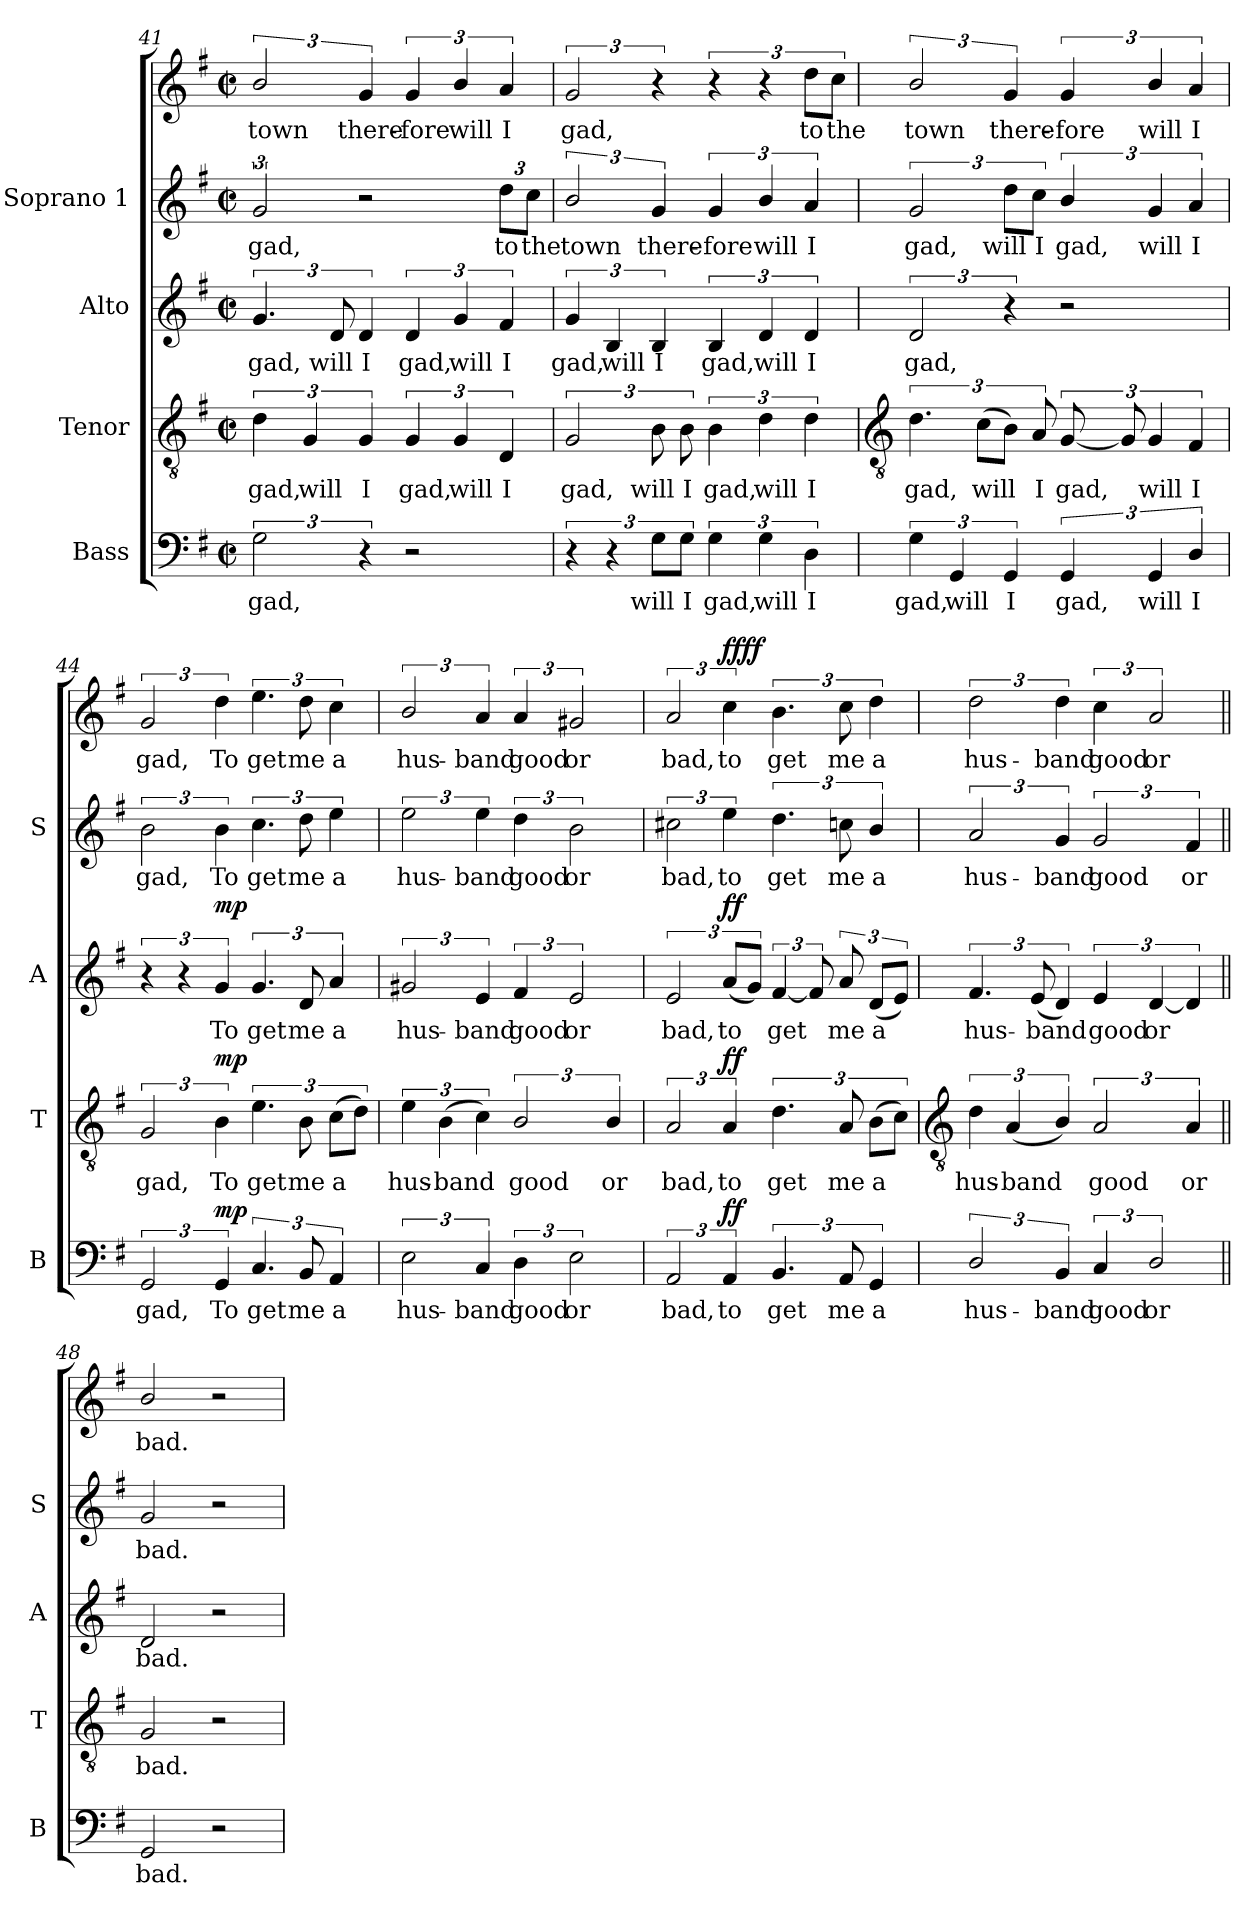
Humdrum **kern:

**kern	**text	**dynam	**kern	**text	**dynam	**kern	**text	**dynam	**kern	**text	**kern	**text	**dynam
*part4	*part4	*part4	*part3	*part3	*part3	*part2	*part2	*part2	*part1	*part1	*part1	*part1	*part1
*staff5	*staff5	*staff5	*staff4	*staff4	*staff4	*staff3	*staff3	*staff3	*staff2	*staff2	*staff1	*staff1	*staff1/2
*I"Bass	*	*	*I"Tenor	*	*	*I"Alto	*	*	*I"Soprano 1	*	*	*	*
*I'B	*	*	*I'T	*	*	*I'A	*	*	*I'S	*	*	*	*
*clefF4	*	*	*clefGv2	*	*	*clefG2	*	*	*clefG2	*	*clefG2	*	*
*k[f#]	*	*	*k[f#]	*	*	*k[f#]	*	*	*k[f#]	*	*k[f#]	*	*
*G:	*	*	*G:	*	*	*G:	*	*	*G:	*	*G:	*	*
*M2/2	*	*	*M2/2	*	*	*M2/2	*	*	*M2/2	*	*M2/2	*	*
*met(c|)	*	*	*met(c|)	*	*	*met(c|)	*	*	*met(c|)	*	*met(c|)	*	*
=41	=41	=41	=41	=41	=41	=41	=41	=41	=41	=41	=41	=41	=41
!	!LO:LY:b	!	!	!LO:LY:b	!	!	!LO:LY:b	!	!	!LO:LY:b	!	!LO:LY:b	!
3G	gad,	.	6d	gad,	.	6.g	gad,	.	3g	gad,	3b/	town	.
!	!	!	!	!LO:LY:b	!	!	!	!	!	!	!	!	!
.	.	.	6G	will	.	.	.	.	.	.	.	.	.
!	!	!	!	!	!	!	!LO:LY:b	!	!	!	!	!	!
.	.	.	.	.	.	12d	will	.	.	.	.	.	.
!	!	!	!	!LO:LY:b	!	!	!LO:LY:b	!	!	!	!	!LO:LY:b	!
6r	.	.	6G	I	.	6d	I	.	2r	.	6g	there-	.
!	!	!	!	!LO:LY:b	!	!	!LO:LY:b	!	!	!	!	!LO:LY:b	!
2r	.	.	6G	gad,	.	6d	gad,	.	.	.	6g	-fore	.
!	!	!	!	!LO:LY:b	!	!	!LO:LY:b	!	!	!	!	!LO:LY:b	!
.	.	.	6G	will	.	6g	will	.	.	.	6b/	will	.
!	!	!	!	!LO:LY:b	!	!	!LO:LY:b	!	!	!LO:LY:b	!	!LO:LY:b	!
.	.	.	6D	I	.	6f#	I	.	12dd\L	to	6a	I	.
!	!	!	!	!	!	!	!	!	!	!LO:LY:b	!	!	!
.	.	.	.	.	.	.	.	.	12cc\J	the	.	.	.
=42	=42	=42	=42	=42	=42	=42	=42	=42	=42	=42	=42	=42	=42
!	!	!	!	!LO:LY:b	!	!	!LO:LY:b	!	!	!LO:LY:b	!	!LO:LY:b	!
6r	.	.	3G	gad,	.	6g	gad,	.	3b/	town	3g	gad,	.
!	!	!	!	!	!	!	!LO:LY:b	!	!	!	!	!	!
6r	.	.	.	.	.	6B	will	.	.	.	.	.	.
!	!LO:LY:b	!	!	!LO:LY:b	!	!	!LO:LY:b	!	!	!LO:LY:b	!	!	!
12G\L	will	.	12B	will	.	6B	I	.	6g	there-	6r	.	.
!	!LO:LY:b	!	!	!LO:LY:b	!	!	!	!	!	!	!	!	!
12G\J	I	.	12B	I	.	.	.	.	.	.	.	.	.
!	!LO:LY:b	!	!	!LO:LY:b	!	!	!LO:LY:b	!	!	!LO:LY:b	!	!	!
6G	gad,	.	6B	gad,	.	6B	gad,	.	6g	-fore	6r	.	.
!	!LO:LY:b	!	!	!LO:LY:b	!	!	!LO:LY:b	!	!	!LO:LY:b	!	!	!
6G	will	.	6d	will	.	6d	will	.	6b/	will	6r	.	.
!	!LO:LY:b	!	!	!LO:LY:b	!	!	!LO:LY:b	!	!	!LO:LY:b	!	!LO:LY:b	!
6D	I	.	6d	I	.	6d	I	.	6a	I	12dd\L	to	.
!	!	!	!	!	!	!	!	!	!	!	!	!LO:LY:b	!
.	.	.	.	.	.	.	.	.	.	.	12cc\J	the	.
!!LO:LB:g=z
=43	=43	=43	=43	=43	=43	=43	=43	=43	=43	=43	=43	=43	=43
*	*	*	*clefGv2	*	*	*	*	*	*	*	*	*	*
!	!LO:LY:b	!	!	!LO:LY:b	!	!	!LO:LY:b	!	!	!LO:LY:b	!	!LO:LY:b	!
6G	gad,	.	6.d	gad,	.	3d	gad,	.	3g	gad,	3b/	town	.
!	!LO:LY:b	!	!	!	!	!	!	!	!	!	!	!	!
6GG	will	.	.	.	.	.	.	.	.	.	.	.	.
!	!	!	!	!LO:LY:b	!	!	!	!	!	!	!	!	!
.	.	.	(>12cL	will	.	.	.	.	.	.	.	.	.
!	!LO:LY:b	!	!	!	!	!	!	!	!	!LO:LY:b	!	!LO:LY:b	!
6GG	I	.	12BJ)	.	.	6r	.	.	12dd\L	will	6g	there-	.
!	!	!	!	!LO:LY:b	!	!	!	!	!	!LO:LY:b	!	!	!
.	.	.	12A	I	.	.	.	.	12cc\J	I	.	.	.
!	!LO:LY:b	!	!	!LO:LY:b	!	!	!	!	!	!LO:LY:b	!	!LO:LY:b	!
6GG	gad,	.	[12G	gad,	.	2r	.	.	6b/	gad,	6g	-fore	.
.	.	.	12G]	.	.	.	.	.	.	.	.	.	.
!	!LO:LY:b	!	!	!LO:LY:b	!	!	!	!	!	!LO:LY:b	!	!LO:LY:b	!
6GG	will	.	6G	will	.	.	.	.	6g	will	6b/	will	.
!	!LO:LY:b	!	!	!LO:LY:b	!	!	!	!	!	!LO:LY:b	!	!LO:LY:b	!
6D/	I	.	6F#	I	.	.	.	.	6a	I	6a	I	.
=44	=44	=44	=44	=44	=44	=44	=44	=44	=44	=44	=44	=44	=44
!	!LO:LY:b	!	!	!LO:LY:b	!	!	!	!	!	!LO:LY:b	!	!LO:LY:b	!
3GG	gad,	.	3G	gad,	.	6r	.	.	3b	gad,	3g	gad,	.
.	.	.	.	.	.	6r	.	.	.	.	.	.	.
!	!LO:LY:b	!LO:DY:b	!	!LO:LY:b	!LO:DY:b	!	!LO:LY:b	!LO:DY:b	!	!LO:LY:b	!	!LO:LY:b	!LO:DY:b=2
!	!	!	!	!	!	!	!	!	!	!	!	!	!LO:DY:n=1:b
6GG	To	mp	6B	To	mp	6g	To	mp	6b	To	6dd	To	mp mp
!	!LO:LY:b	!	!	!LO:LY:b	!	!	!LO:LY:b	!	!	!LO:LY:b	!	!LO:LY:b	!
6.C	get	.	6.e	get	.	6.g	get	.	6.cc	get	6.ee	get	.
!	!LO:LY:b	!	!	!LO:LY:b	!	!	!LO:LY:b	!	!	!LO:LY:b	!	!LO:LY:b	!
12BB	me	.	12B	me	.	12d	me	.	12dd	me	12dd	me	.
!	!LO:LY:b	!	!	!LO:LY:b	!	!	!LO:LY:b	!	!	!LO:LY:b	!	!LO:LY:b	!
6AA	a	.	(>12cL	a	.	6a	a	.	6ee	a	6cc	a	.
.	.	.	12dJ)	.	.	.	.	.	.	.	.	.	.
=45	=45	=45	=45	=45	=45	=45	=45	=45	=45	=45	=45	=45	=45
!	!LO:LY:b	!	!	!LO:LY:b	!	!	!LO:LY:b	!	!	!LO:LY:b	!	!LO:LY:b	!
3E	hus-	.	6e	hus-	.	3g#X	hus-	.	3ee	hus-	3b/	hus-	.
!	!	!	!	!LO:LY:b	!	!	!	!	!	!	!	!	!
.	.	.	(>6B	-band	.	.	.	.	.	.	.	.	.
!	!LO:LY:b	!	!	!	!	!	!LO:LY:b	!	!	!LO:LY:b	!	!LO:LY:b	!
6C	-band	.	6c)	.	.	6e	-band	.	6ee	-band	6a	-band	.
!	!LO:LY:b	!	!	!LO:LY:b	!	!	!LO:LY:b	!	!	!LO:LY:b	!	!LO:LY:b	!
6D	good	.	3B/	good	.	6f#	good	.	6dd	good	6a	good	.
!	!LO:LY:b	!	!	!	!	!	!LO:LY:b	!	!	!LO:LY:b	!	!LO:LY:b	!
3E	or	.	.	.	.	3e	or	.	3b	or	3g#X	or	.
!	!	!	!	!LO:LY:b	!	!	!	!	!	!	!	!	!
.	.	.	6B/	or	.	.	.	.	.	.	.	.	.
=46	=46	=46	=46	=46	=46	=46	=46	=46	=46	=46	=46	=46	=46
!	!LO:LY:b	!	!	!LO:LY:b	!	!	!LO:LY:b	!	!	!LO:LY:b	!	!LO:LY:b	!
3AA	bad,	.	3A	bad,	.	3e	bad,	.	3cc#X	bad,	3a	bad,	.
!	!LO:LY:b	!LO:DY:b	!	!LO:LY:b	!LO:DY:b	!	!LO:LY:b	!LO:DY:b	!	!LO:LY:b	!	!LO:LY:b	!LO:DY:b=2
!	!	!	!	!	!	!	!	!	!	!	!	!	!LO:DY:n=1:b
6AA	to	ff	6A	to	ff	(<12aL	to	ff	6ee	to	6cc	to	ff ff
.	.	.	.	.	.	12gJ)	.	.	.	.	.	.	.
!	!LO:LY:b	!	!	!LO:LY:b	!	!	!LO:LY:b	!	!	!LO:LY:b	!	!LO:LY:b	!
6.BB	get	.	6.d	get	.	[6f#	get	.	6.dd	get	6.b	get	.
.	.	.	.	.	.	12f#]	.	.	.	.	.	.	.
!	!LO:LY:b	!	!	!LO:LY:b	!	!	!LO:LY:b	!	!	!LO:LY:b	!	!LO:LY:b	!
12AA	me	.	12A	me	.	12a	me	.	12ccn	me	12cc	me	.
!	!LO:LY:b	!	!	!LO:LY:b	!	!	!LO:LY:b	!	!	!LO:LY:b	!	!LO:LY:b	!
6GG	a	.	(>12BL	a	.	(<12dL	a	.	6b/	a	6dd	a	.
.	.	.	12cJ)	.	.	12eJ)	.	.	.	.	.	.	.
!!LO:LB:g=z
=47	=47	=47	=47	=47	=47	=47	=47	=47	=47	=47	=47	=47	=47
*	*	*	*clefGv2	*	*	*	*	*	*	*	*	*	*
!	!LO:LY:b	!	!	!LO:LY:b	!	!	!LO:LY:b	!	!	!LO:LY:b	!	!LO:LY:b	!
3D/	hus-	.	6d	hus-	.	6.f#	hus-	.	3a	hus-	3dd	hus-	.
!	!	!	!	!LO:LY:b	!	!	!	!	!	!	!	!	!
.	.	.	(<6A	-band	.	.	.	.	.	.	.	.	.
!	!	!	!	!	!	!	!LO:LY:b	!	!	!	!	!	!
.	.	.	.	.	.	(<12eL	-band	.	.	.	.	.	.
!	!LO:LY:b	!	!	!	!	!	!	!	!	!LO:LY:b	!	!LO:LY:b	!
6BB	-band	.	6B/)	.	.	6d)	.	.	6g	-band	6dd	-band	.
!	!LO:LY:b	!	!	!LO:LY:b	!	!	!LO:LY:b	!	!	!LO:LY:b	!	!LO:LY:b	!
6C	good	.	3A	good	.	6e	good	.	3g	good	6cc	good	.
!	!LO:LY:b	!	!	!	!	!	!LO:LY:b	!	!	!	!	!LO:LY:b	!
3D/	or	.	.	.	.	[6d	or	.	.	.	3a	or	.
!	!	!	!	!LO:LY:b	!	!	!	!	!	!LO:LY:b	!	!	!
.	.	.	6A	or	.	6d]	.	.	6f#	or	.	.	.
=48||	=48||	=48||	=48||	=48||	=48||	=48||	=48||	=48||	=48||	=48||	=48||	=48||	=48||
!	!LO:LY:b	!	!	!LO:LY:b	!	!	!LO:LY:b	!	!	!LO:LY:b	!	!LO:LY:b	!
2GG	bad.	.	2G	bad.	.	2d	bad.	.	2g	bad.	2b/	bad.	.
2r	.	.	2r	.	.	2r	.	.	2r	.	2r	.	.
=	=	=	=	=	=	=	=	=	=	=	=	=	=
*-	*-	*-	*-	*-	*-	*-	*-	*-	*-	*-	*-	*-	*-
